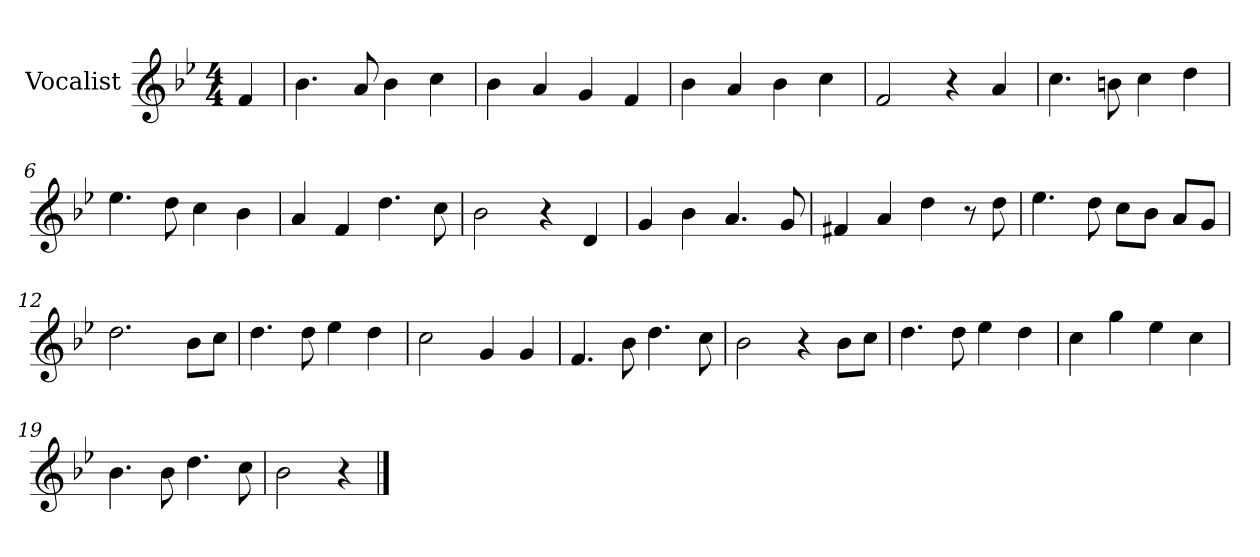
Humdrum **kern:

**kern
*part1
*staff1
*I"Vocalist
*k[b-e-]
*B-:
*M4/4
=
4f
=1
4.b-
8a
4b-
4cc
=2
4b-
4a
4g
4f
=3
4b-
4a
4b-
4cc
=4
2f
4r
4a
=5
4.cc
8bn
4cc
4dd
=6
4.ee-
8dd
4cc
4b-
=7
4a
4f
4.dd
8cc
=8
2b-
4r
4d
=9
4g
4b-
4.a
8g
=10
4f#X
4a
4dd
8r
8dd
=11
4.ee-
8dd
8ccL
8b-J
8aL
8gJ
=12
2.dd
8b-L
8ccJ
=13
4.dd
8dd
4ee-
4dd
=14
2cc
4g
4g
=15
4.f
8b-
4.dd
8cc
=16
2b-
4r
8b-L
8ccJ
=17
4.dd
8dd
4ee-
4dd
=18
4cc
4gg
4ee-
4cc
=19
4.b-
8b-
4.dd
8cc
=20
2b-
4r
==
*-
